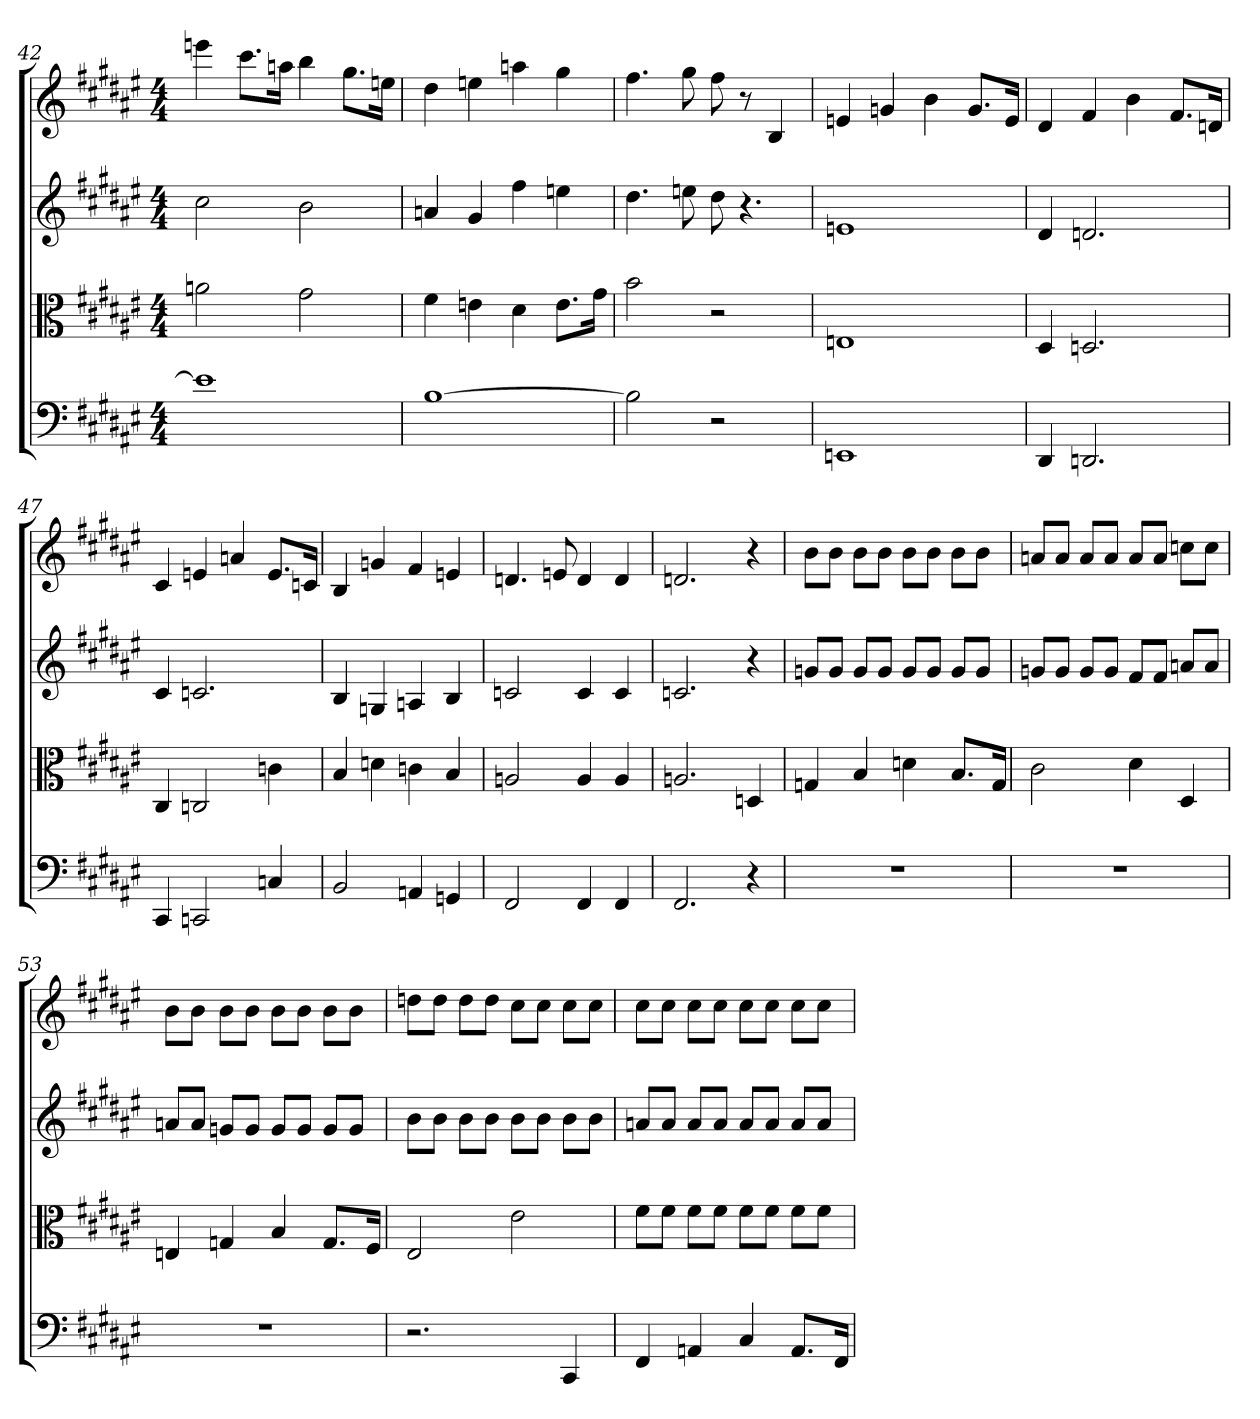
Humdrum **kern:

**kern	**kern	**kern	**kern
*part4	*part3	*part2	*part1
*staff4	*staff3	*staff2	*staff1
*clefF4	*clefC3	*	*
*k[f#c#g#d#a#e#]	*k[f#c#g#d#a#e#]	*k[f#c#g#d#a#e#]	*k[f#c#g#d#a#e#]
*F#:	*F#:	*F#:	*F#:
*M4/4	*M4/4	*M4/4	*M4/4
=42	=42	=42	=42
1e]	2an	2cc#	4eeen
.	.	.	8.ccc#L
.	.	.	16aanJk
.	2g#	2b	4bb
.	.	.	8.gg#L
.	.	.	16eenJk
=43	=43	=43	=43
[1B	4f#	4an	4dd#
.	4en	4g#	4een
.	4d#	4ff#	4aan
.	8.e\L	4een	4gg#
.	16g#\Jk	.	.
=44	=44	=44	=44
2B]	2b	4.dd#	4.ff#
.	.	8een	8gg#
2r	2r	8dd#	8ff#
.	.	4.r	8r
.	.	.	4B
=45	=45	=45	=45
1EEn	1En	1en	4en
.	.	.	4gn
.	.	.	4b
.	.	.	8.gL
.	.	.	16eJk
=46	=46	=46	=46
4DD#	4D#	4d#	4d#
2.DDn	2.Dn	2.dn	4f#
.	.	.	4b
.	.	.	8.f#L
.	.	.	16dnJk
=47	=47	=47	=47
4CC#	4C#	4c#	4c#
2CCn	2Cn	2.cn	4en
.	.	.	4an
4Cn	4cn	.	8.eL
.	.	.	16cnJk
=48	=48	=48	=48
2BB	4B	4B	4B
.	4dn	4Gn	4gn
4AAn	4cn	4An	4f#
4GGn	4B	4B	4en
=49	=49	=49	=49
2FF#	2An	2cn	4.dn
.	.	.	8en
4FF#	4A	4c	4d
4FF#	4A	4c	4d
=50	=50	=50	=50
2.FF#	2.An	2.cn	2.dn
4r	4Dn	4r	4r
=51	=51	=51	=51
1r	4Gn	8gnL	8bL
.	.	8gJ	8bJ
.	4B	8gL	8bL
.	.	8gJ	8bJ
.	4dn	8gL	8bL
.	.	8gJ	8bJ
.	8.B/L	8gL	8bL
.	.	8gJ	8bJ
.	16G/Jk	.	.
=52	=52	=52	=52
1r	2c#	8gnL	8anL
.	.	8gJ	8aJ
.	.	8gL	8aL
.	.	8gJ	8aJ
.	4d#	8f#L	8aL
.	.	8f#J	8aJ
.	4D#	8anL	8ccnL
.	.	8aJ	8ccJ
=53	=53	=53	=53
1r	4En	8anL	8bL
.	.	8aJ	8bJ
.	4Gn	8gnL	8bL
.	.	8gJ	8bJ
.	4B	8gL	8bL
.	.	8gJ	8bJ
.	8.G/L	8gL	8bL
.	.	8gJ	8bJ
.	16F#/Jk	.	.
=54	=54	=54	=54
2.r	2E#	8bL	8ddnL
.	.	8bJ	8ddJ
.	.	8bL	8ddL
.	.	8bJ	8ddJ
.	2e#	8bL	8cc#L
.	.	8bJ	8cc#J
4CC#	.	8bL	8cc#L
.	.	8bJ	8cc#J
=55	=55	=55	=55
4FF#	8f#\L	8anL	8cc#L
.	8f#\J	8aJ	8cc#J
4AAn	8f#\L	8aL	8cc#L
.	8f#\J	8aJ	8cc#J
4C#	8f#\L	8aL	8cc#L
.	8f#\J	8aJ	8cc#J
8.AA/L	8f#\L	8aL	8cc#L
.	8f#\J	8aJ	8cc#J
16FF#/Jk	.	.	.
=	=	=	=
*-	*-	*-	*-
